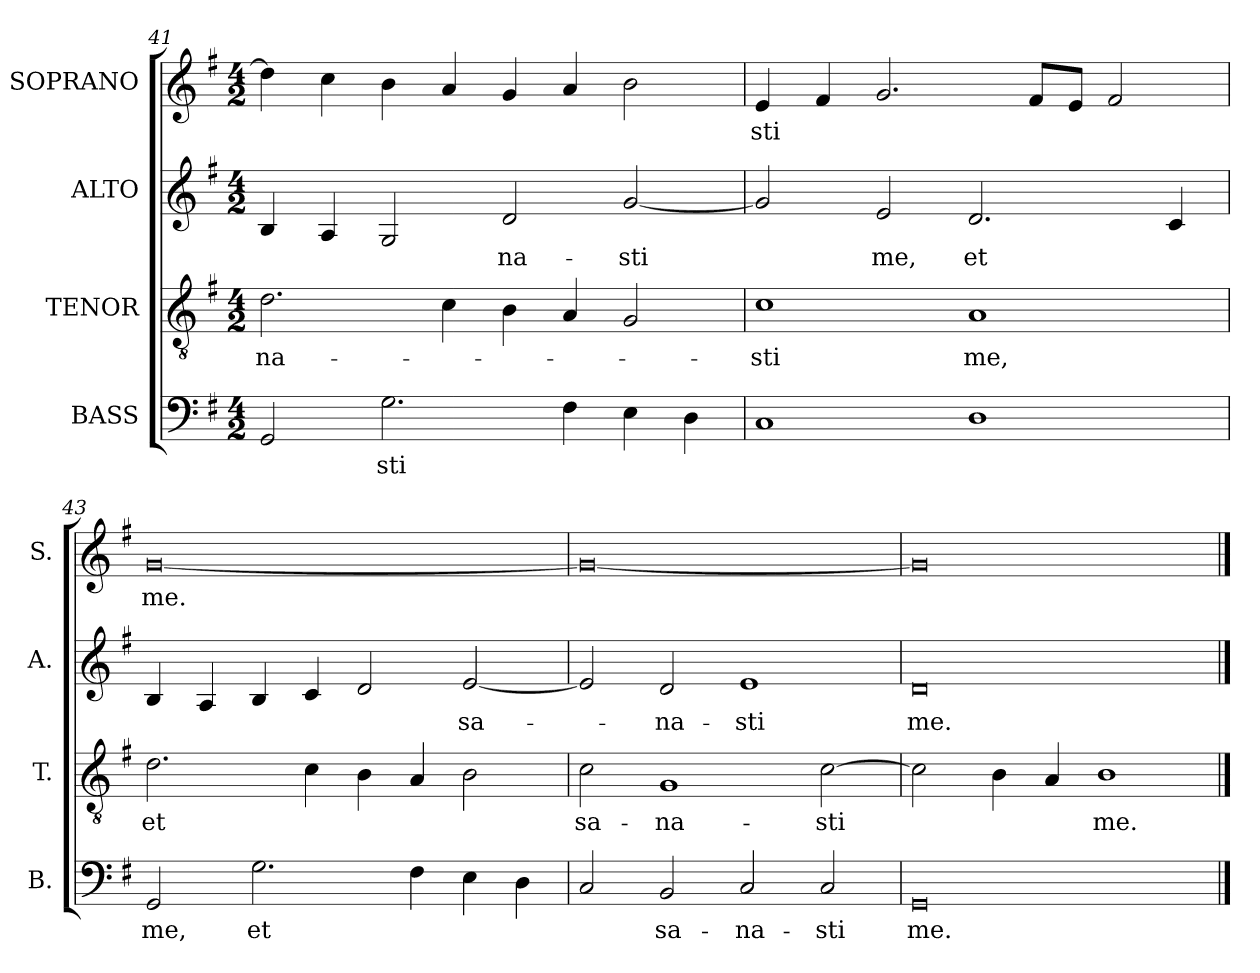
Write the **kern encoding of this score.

**kern	**text	**kern	**text	**kern	**text	**kern	**text
*part4	*part4	*part3	*part3	*part2	*part2	*part1	*part1
*staff4	*staff4	*staff3	*staff3	*staff2	*staff2	*staff1	*staff1
*I"BASS	*	*I"TENOR	*	*I"ALTO	*	*I"SOPRANO	*
*I'B.	*	*I'T.	*	*I'A.	*	*I'S.	*
!!LO:LB:g=z
*clefF4	*	*clefGv2	*	*clefG2	*	*clefG2	*
*	*	*ITrd7c12	*	*	*	*	*
*k[f#]	*	*k[f#]	*	*k[f#]	*	*k[f#]	*
*G:	*	*G:	*	*G:	*	*G:	*
*M4/2	*	*M4/2	*	*M4/2	*	*M4/2	*
=41	=41	=41	=41	=41	=41	=41	=41
!	!	!	!LO:LY:b:color=#000000	!	!	!	!
2GGi/	.	2.Di\	-na-	4Bi/	.	4ddi\]	.
.	.	.	.	4Ai/	.	4cci\	.
!	!LO:LY:b:color=#000000	!	!	!	!	!	!
2.Gi\	-sti	.	.	2Gi/	.	4bi\	.
.	.	4Ci\	.	.	.	4ai/	.
!	!	!	!	!	!LO:LY:b:color=#000000	!	!
.	.	4BBi\	.	2di/	-na-	4gi/	.
4F#i\	.	4AAi/	.	.	.	4ai/	.
!	!	!	!	!	!LO:LY:b:color=#000000	!	!
4Ei\	.	2GGi/	.	[2gi/	-sti	2bi\	.
4Di\	.	.	.	.	.	.	.
=42	=42	=42	=42	=42	=42	=42	=42
!	!	!	!LO:LY:b:color=#000000	!	!	!	!
!	!	!	!	!	!	!	!LO:LY:b:color=#000000
1Ci	.	1Ci	-sti	2gi/]	.	4ei/	-sti
.	.	.	.	.	.	4f#i/	.
!	!	!	!	!	!LO:LY:b:color=#000000	!	!
.	.	.	.	2ei/	me,	2.gi/	.
!	!	!	!LO:LY:b:color=#000000	!	!	!	!
!	!	!	!	!	!LO:LY:b:color=#000000	!	!
1Di	.	1AAi	me,	2.di/	et	.	.
.	.	.	.	.	.	8f#i/L	.
.	.	.	.	.	.	8ei/J	.
.	.	.	.	.	.	2f#i/	.
.	.	.	.	4ci/	.	.	.
=43	=43	=43	=43	=43	=43	=43	=43
!	!LO:LY:b:color=#000000	!	!	!	!	!	!
!	!	!	!LO:LY:b:color=#000000	!	!	!	!
!	!	!	!	!	!	!	!LO:LY:b:color=#000000
2GGi/	me,	2.Di\	et	4Bi/	.	[0gi	me.
.	.	.	.	4Ai/	.	.	.
!	!LO:LY:b:color=#000000	!	!	!	!	!	!
2.Gi\	et	.	.	4Bi/	.	.	.
.	.	4Ci\	.	4ci/	.	.	.
.	.	4BBi\	.	2di/	.	.	.
4F#i\	.	4AAi/	.	.	.	.	.
!	!	!	!	!	!LO:LY:b:color=#000000	!	!
4Ei\	.	2BBi\	.	[2ei/	sa-	.	.
4Di\	.	.	.	.	.	.	.
=44	=44	=44	=44	=44	=44	=44	=44
!	!	!	!LO:LY:b:color=#000000	!	!	!	!
2Ci/	.	2Ci\	sa-	2ei/]	.	0gi_	.
!	!LO:LY:b:color=#000000	!	!	!	!	!	!
!	!	!	!LO:LY:b:color=#000000	!	!	!	!
!	!	!	!	!	!LO:LY:b:color=#000000	!	!
2BBi/	sa-	1GGi	-na-	2di/	-na-	.	.
!	!LO:LY:b:color=#000000	!	!	!	!	!	!
!	!	!	!	!	!LO:LY:b:color=#000000	!	!
2Ci/	-na-	.	.	1ei	-sti	.	.
!	!LO:LY:b:color=#000000	!	!	!	!	!	!
!	!	!	!LO:LY:b:color=#000000	!	!	!	!
2Ci/	-sti	[2Ci\	-sti	.	.	.	.
=45	=45	=45	=45	=45	=45	=45	=45
!	!LO:LY:b:color=#000000	!	!	!	!	!	!
!	!	!	!	!	!LO:LY:b:color=#000000	!	!
0GGi	me.	2Ci\]	.	0di	me.	0gi]	.
.	.	4BBi\	.	.	.	.	.
.	.	4AAi/	.	.	.	.	.
!	!	!	!LO:LY:b:color=#000000	!	!	!	!
.	.	1BBi	me.	.	.	.	.
==	==	==	==	==	==	==	==
*-	*-	*-	*-	*-	*-	*-	*-
